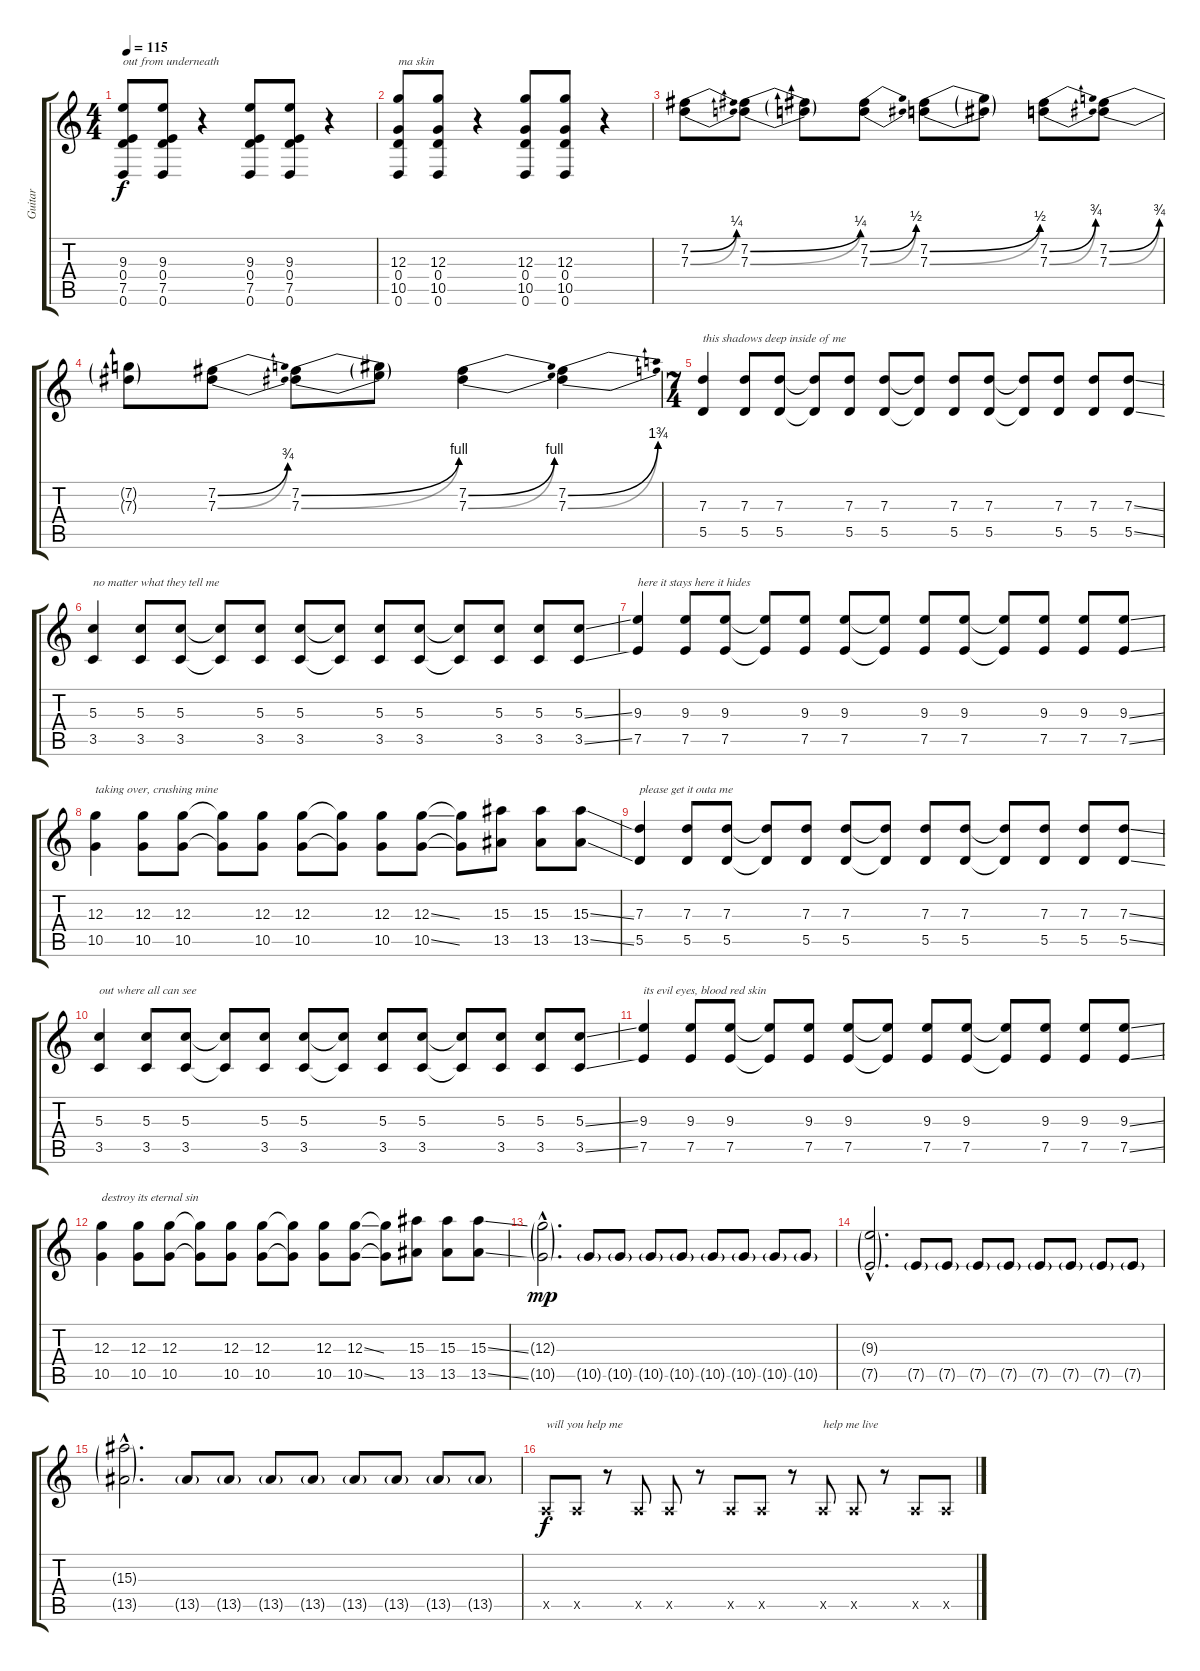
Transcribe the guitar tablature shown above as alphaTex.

\track ("Guitar" "Guitar") {instrument distortionguitar}
\staff {score tabs}
\tuning (E4 B3 G3 D3 A2 D2) {hide}
\ts (4 4)
\tempo 115
\clef g2
\ks c
(9.3 0.4 7.5 0.6).8{txt "out from underneath" dy f} (9.3 0.4 7.5 0.6).8 r.4 (9.3 0.4 7.5 0.6).8 (9.3 0.4 7.5 0.6).8 r.4 |
(12.3 0.4 10.5 0.6).8{txt "ma skin"} (12.3 0.4 10.5 0.6).8 r.4 (12.3 0.4 10.5 0.6).8 (12.3 0.4 10.5 0.6).8 r.4 |
(7.2{be (bend 0 0 60 1)} 7.3{be (bend 0 0 60 1)}).8 (7.2{be (bend 0 0 60 1)} 7.3{be (bend 0 0 60 1)}).8 (7.2{t} 7.3{t}).8 (7.2{be (bend 0 0 60 2)} 7.3{be (bend 0 0 60 2)}).8 (7.2{be (bend 0 0 60 2)} 7.3{be (bend 0 0 60 2)}).8 (7.2{t} 7.3{t}).8 (7.2{be (bend 0 0 60 3)} 7.3{be (bend 0 0 60 3)}).8 (7.2{be (bend 0 0 60 3)} 7.3{be (bend 0 0 60 3)}).8 |
(7.2{t} 7.3{t}).8 (7.2{be (bend 0 0 60 3)} 7.3{be (bend 0 0 60 3)}).8 (7.2{be (bend 0 0 60 4)} 7.3{be (bend 0 0 60 4)}).8 (7.2{t} 7.3{t}).8 (7.2{be (bend 0 0 60 4)} 7.3{be (bend 0 0 60 4)}).4 (7.2{be (bend 0 0 60 7)} 7.3{be (bend 0 0 60 7)}).4 |
\ts (7 4)
(7.3 5.5).4{txt "this shadows deep inside of me"} (7.3 5.5).8 (7.3 5.5).8 (7.3{t} 5.5{t}).8 (7.3 5.5).8 (7.3 5.5).8 (7.3{t} 5.5{t}).8 (7.3 5.5).8 (7.3 5.5).8 (7.3{t} 5.5{t}).8 (7.3 5.5).8 (7.3 5.5).8 (7.3{ss} 5.5{ss}).8 |
(5.3 3.5).4{txt "no matter what they tell me"} (5.3 3.5).8 (5.3 3.5).8 (5.3{t} 3.5{t}).8 (5.3 3.5).8 (5.3 3.5).8 (5.3{t} 3.5{t}).8 (5.3 3.5).8 (5.3 3.5).8 (5.3{t} 3.5{t}).8 (5.3 3.5).8 (5.3 3.5).8 (5.3{ss} 3.5{ss}).8 |
(9.3 7.5).4{txt "here it stays here it hides"} (9.3 7.5).8 (9.3 7.5).8 (9.3{t} 7.5{t}).8 (9.3 7.5).8 (9.3 7.5).8 (9.3{t} 7.5{t}).8 (9.3 7.5).8 (9.3 7.5).8 (9.3{t} 7.5{t}).8 (9.3 7.5).8 (9.3 7.5).8 (9.3{ss} 7.5{ss}).8 |
(12.3 10.5).4{txt "taking over, crushing mine"} (12.3 10.5).8 (12.3 10.5).8 (12.3{t} 10.5{t}).8 (12.3 10.5).8 (12.3 10.5).8 (12.3{t} 10.5{t}).8 (12.3 10.5).8 (12.3{ss} 10.5{ss}).8 (12.3{t} 10.5{t}).8 (15.3 13.5).8 (15.3 13.5).8 (15.3{ss} 13.5{ss}).8 |
(7.3 5.5).4{txt "please get it outa me"} (7.3 5.5).8 (7.3 5.5).8 (7.3{t} 5.5{t}).8 (7.3 5.5).8 (7.3 5.5).8 (7.3{t} 5.5{t}).8 (7.3 5.5).8 (7.3 5.5).8 (7.3{t} 5.5{t}).8 (7.3 5.5).8 (7.3 5.5).8 (7.3{ss} 5.5{ss}).8 |
(5.3 3.5).4{txt "out where all can see"} (5.3 3.5).8 (5.3 3.5).8 (5.3{t} 3.5{t}).8 (5.3 3.5).8 (5.3 3.5).8 (5.3{t} 3.5{t}).8 (5.3 3.5).8 (5.3 3.5).8 (5.3{t} 3.5{t}).8 (5.3 3.5).8 (5.3 3.5).8 (5.3{ss} 3.5{ss}).8 |
(9.3 7.5).4{txt "its evil eyes, blood red skin"} (9.3 7.5).8 (9.3 7.5).8 (9.3{t} 7.5{t}).8 (9.3 7.5).8 (9.3 7.5).8 (9.3{t} 7.5{t}).8 (9.3 7.5).8 (9.3 7.5).8 (9.3{t} 7.5{t}).8 (9.3 7.5).8 (9.3 7.5).8 (9.3{ss} 7.5{ss}).8 |
(12.3 10.5).4{txt "destroy its eternal sin"} (12.3 10.5).8 (12.3 10.5).8 (12.3{t} 10.5{t}).8 (12.3 10.5).8 (12.3 10.5).8 (12.3{t} 10.5{t}).8 (12.3 10.5).8 (12.3{ss} 10.5{ss}).8 (12.3{t} 10.5{t}).8 (15.3 13.5).8 (15.3 13.5).8 (15.3{ss} 13.5{ss}).8 |
(12.3{g hac} 10.5{g hac}).2{d dy mp} 10.5{g}.8 10.5{g}.8 10.5{g}.8 10.5{g}.8 10.5{g}.8 10.5{g}.8 10.5{g}.8 10.5{g}.8 |
(9.3{g hac} 7.5{g hac}).2{d} 7.5{g}.8 7.5{g}.8 7.5{g}.8 7.5{g}.8 7.5{g}.8 7.5{g}.8 7.5{g}.8 7.5{g}.8 |
(15.3{g hac} 13.5{g hac}).2{d} 13.5{g}.8 13.5{g}.8 13.5{g}.8 13.5{g}.8 13.5{g}.8 13.5{g}.8 13.5{g}.8 13.5{g}.8 |
0.5{x}.8{txt "will you help me" dy f} 0.5{x}.8 r.8 0.5{x}.8 0.5{x}.8 r.8 0.5{x}.8 0.5{x}.8 r.8 0.5{x}.8{txt "help me live"} 0.5{x}.8 r.8 0.5{x}.8 0.5{x}.8
